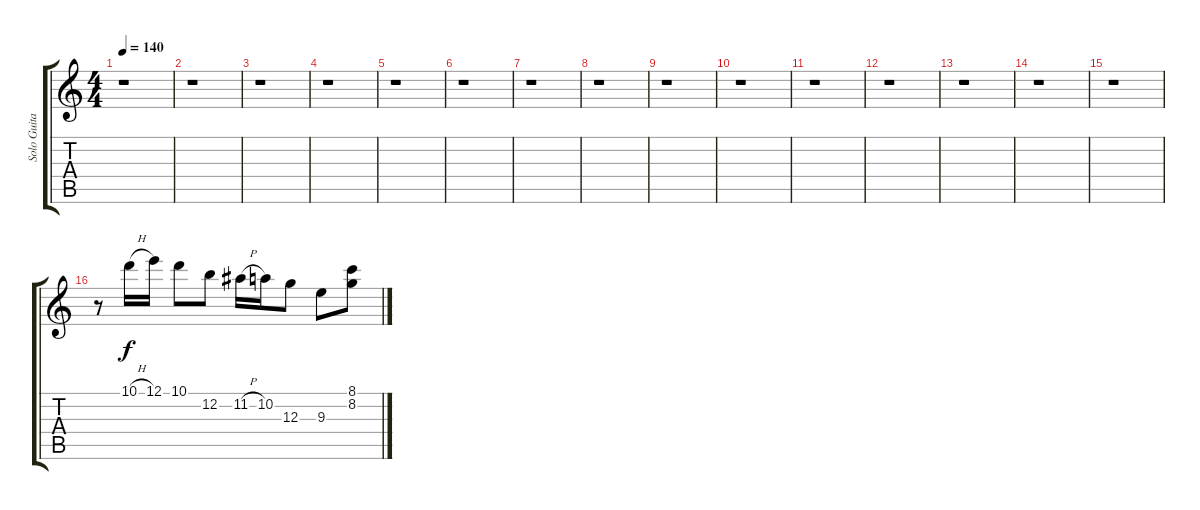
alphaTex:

\track ("Solo Guitar" "Solo Guita") {instrument distortionguitar}
\staff {score tabs}
\tuning (E4 B3 G3 D3 A2 E2) {hide}
\ts (4 4)
\tempo 140
\clef g2
\ks c
r.1{dy f instrument distortionguitar} |
r.1 |
r.1 |
r.1 |
r.1 |
r.1 |
r.1 |
r.1 |
r.1 |
r.1 |
r.1 |
r.1 |
r.1 |
r.1 |
r.1 |
r.8 10.1{h}.16 12.1.16 10.1.8 12.2.8 11.2{h}.16 10.2.16 12.3.8 9.3.8 (8.1 8.2).8
